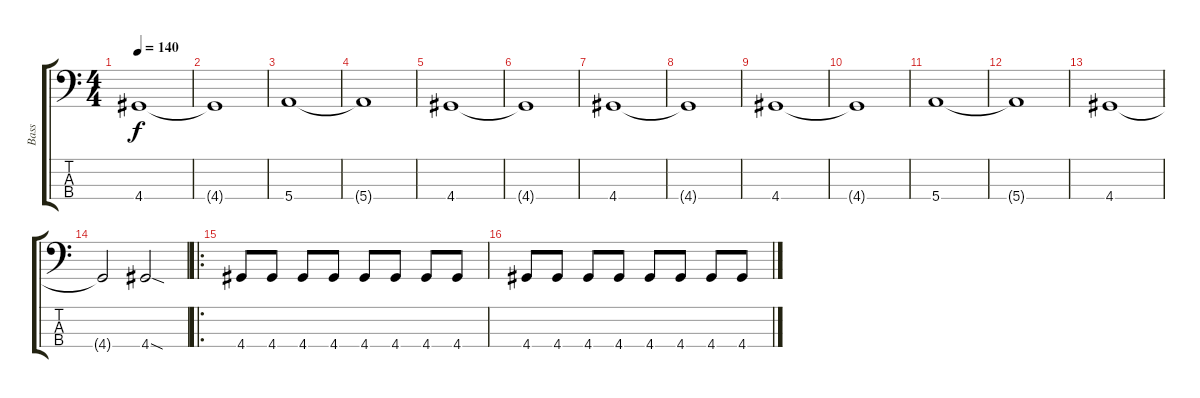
\track ("Bass" "Bass") {instrument electricbassfinger}
\staff {score tabs}
\tuning (G2 D2 A1 E1) {hide}
\ts (4 4)
\tempo 140
\clef f4
\ks c
4.4.1{dy f} |
4.4{t}.1 |
5.4.1 |
5.4{t}.1 |
4.4.1 |
4.4{t}.1 |
4.4.1 |
4.4{t}.1 |
4.4.1 |
4.4{t}.1 |
5.4.1 |
5.4{t}.1 |
4.4.1 |
4.4{t}.2 4.4{sod}.2 |
\ro
4.4.8 4.4.8 4.4.8 4.4.8 4.4.8 4.4.8 4.4.8 4.4.8 |
4.4.8 4.4.8 4.4.8 4.4.8 4.4.8 4.4.8 4.4.8 4.4.8
